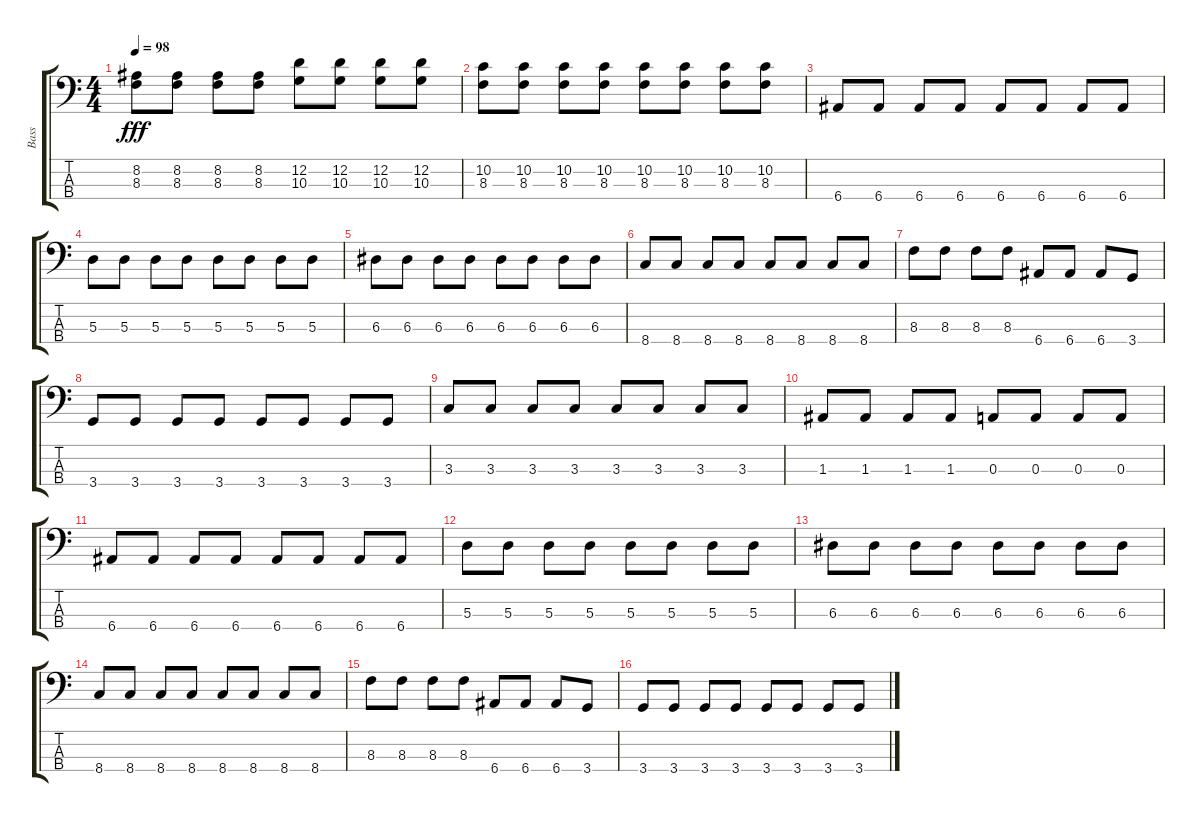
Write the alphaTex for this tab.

\track ("Bass" "Bass") {instrument electricbassfinger}
\staff {score tabs}
\tuning (G2 D2 A1 E1) {hide}
\ts (4 4)
\tempo 98
\clef f4
\ks c
(8.2 8.3).8{dy fff} (8.2 8.3).8 (8.2 8.3).8 (8.2 8.3).8 (12.2 10.3).8 (12.2 10.3).8 (12.2 10.3).8 (12.2 10.3).8 |
(10.2 8.3).8 (10.2 8.3).8 (10.2 8.3).8 (10.2 8.3).8 (10.2 8.3).8 (10.2 8.3).8 (10.2 8.3).8 (10.2 8.3).8 |
6.4.8 6.4.8 6.4.8 6.4.8 6.4.8 6.4.8 6.4.8 6.4.8 |
5.3.8 5.3.8 5.3.8 5.3.8 5.3.8 5.3.8 5.3.8 5.3.8 |
6.3.8 6.3.8 6.3.8 6.3.8 6.3.8 6.3.8 6.3.8 6.3.8 |
8.4.8 8.4.8 8.4.8 8.4.8 8.4.8 8.4.8 8.4.8 8.4.8 |
8.3.8 8.3.8 8.3.8 8.3.8 6.4.8 6.4.8 6.4.8 3.4.8 |
3.4.8 3.4.8 3.4.8 3.4.8 3.4.8 3.4.8 3.4.8 3.4.8 |
3.3.8 3.3.8 3.3.8 3.3.8 3.3.8 3.3.8 3.3.8 3.3.8 |
1.3.8 1.3.8 1.3.8 1.3.8 0.3.8 0.3.8 0.3.8 0.3.8 |
6.4.8 6.4.8 6.4.8 6.4.8 6.4.8 6.4.8 6.4.8 6.4.8 |
5.3.8 5.3.8 5.3.8 5.3.8 5.3.8 5.3.8 5.3.8 5.3.8 |
6.3.8 6.3.8 6.3.8 6.3.8 6.3.8 6.3.8 6.3.8 6.3.8 |
8.4.8 8.4.8 8.4.8 8.4.8 8.4.8 8.4.8 8.4.8 8.4.8 |
8.3.8 8.3.8 8.3.8 8.3.8 6.4.8 6.4.8 6.4.8 3.4.8 |
3.4.8 3.4.8 3.4.8 3.4.8 3.4.8 3.4.8 3.4.8 3.4.8
